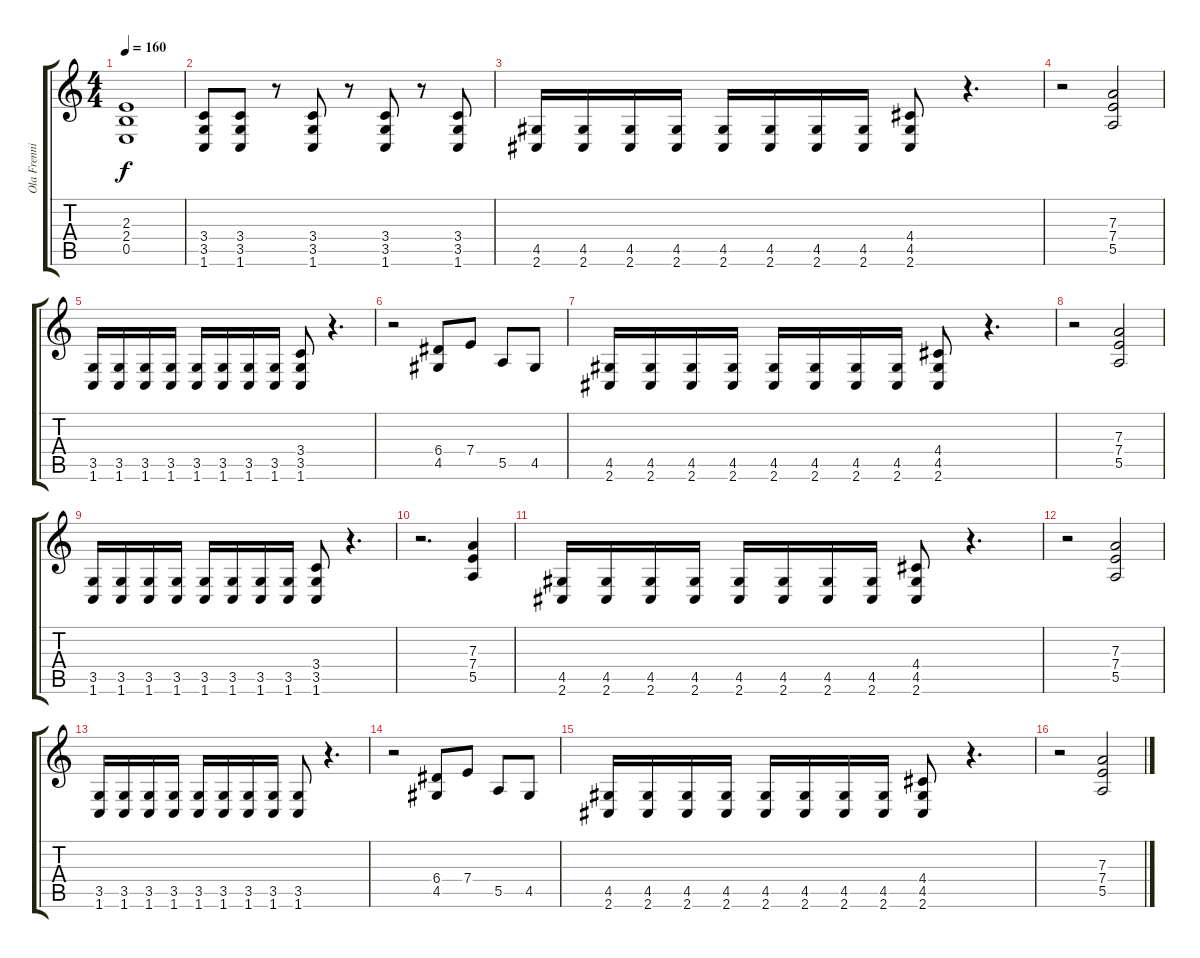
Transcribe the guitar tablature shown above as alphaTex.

\track ("Ola Frenning" "Ola Frenni") {instrument distortionguitar}
\staff {score tabs}
\tuning (B3 Gb3 D3 A2 E2 B1) {hide}
\ts (4 4)
\tempo 160
\clef g2
\ks c
(2.3 2.4 0.5).1{dy f} |
(3.4 3.5 1.6).8 (3.4 3.5 1.6).8 r.8 (3.4 3.5 1.6).8 r.8 (3.4 3.5 1.6).8 r.8 (3.4 3.5 1.6).8 |
(4.5 2.6).16 (4.5 2.6).16 (4.5 2.6).16 (4.5 2.6).16 (4.5 2.6).16 (4.5 2.6).16 (4.5 2.6).16 (4.5 2.6).16 (4.4 4.5 2.6).8 r.4{d} |
r.2 (7.3 7.4 5.5).2 |
(3.5 1.6).16 (3.5 1.6).16 (3.5 1.6).16 (3.5 1.6).16 (3.5 1.6).16 (3.5 1.6).16 (3.5 1.6).16 (3.5 1.6).16 (3.4 3.5 1.6).8 r.4{d} |
r.2 (6.4 4.5).8 7.4.8 5.5.8 4.5.8 |
(4.5 2.6).16 (4.5 2.6).16 (4.5 2.6).16 (4.5 2.6).16 (4.5 2.6).16 (4.5 2.6).16 (4.5 2.6).16 (4.5 2.6).16 (4.4 4.5 2.6).8 r.4{d} |
r.2 (7.3 7.4 5.5).2 |
(3.5 1.6).16 (3.5 1.6).16 (3.5 1.6).16 (3.5 1.6).16 (3.5 1.6).16 (3.5 1.6).16 (3.5 1.6).16 (3.5 1.6).16 (3.4 3.5 1.6).8 r.4{d} |
r.2{d} (7.3 7.4 5.5).4 |
(4.5 2.6).16 (4.5 2.6).16 (4.5 2.6).16 (4.5 2.6).16 (4.5 2.6).16 (4.5 2.6).16 (4.5 2.6).16 (4.5 2.6).16 (4.4 4.5 2.6).8 r.4{d} |
r.2 (7.3 7.4 5.5).2 |
(3.5 1.6).16 (3.5 1.6).16 (3.5 1.6).16 (3.5 1.6).16 (3.5 1.6).16 (3.5 1.6).16 (3.5 1.6).16 (3.5 1.6).16 (3.5 1.6).8 r.4{d} |
r.2 (6.4 4.5).8 7.4.8 5.5.8 4.5.8 |
(4.5 2.6).16 (4.5 2.6).16 (4.5 2.6).16 (4.5 2.6).16 (4.5 2.6).16 (4.5 2.6).16 (4.5 2.6).16 (4.5 2.6).16 (4.4 4.5 2.6).8 r.4{d} |
r.2 (7.3 7.4 5.5).2
